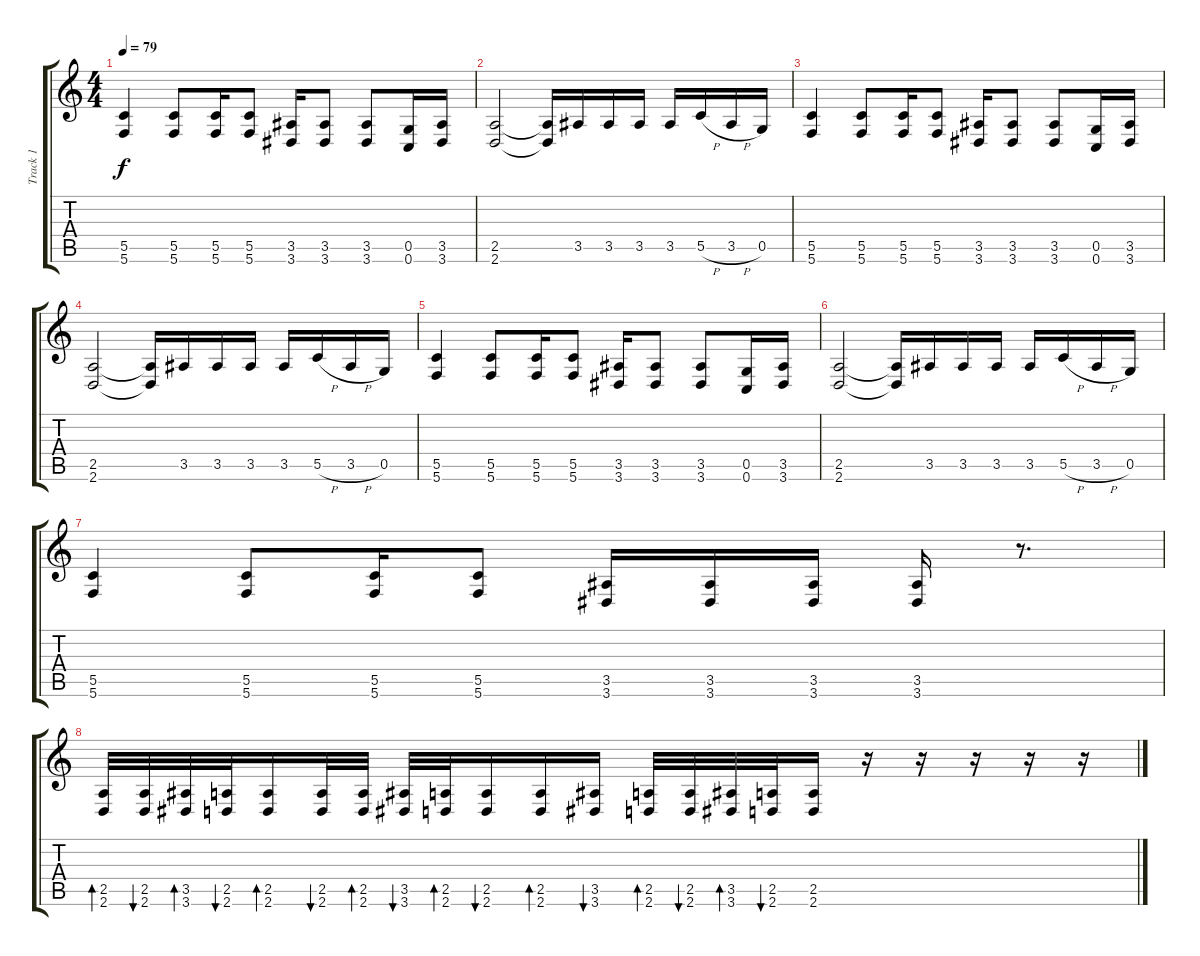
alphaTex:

\track ("Track 1" "Track 1") {instrument overdrivenguitar}
\staff {score tabs}
\tuning (D4 A3 F3 C3 G2 C2) {hide}
\ts (4 4)
\tempo 79
\clef g2
\ks c
(5.5 5.6).4{dy f} (5.5 5.6).8 (5.5 5.6).16 (5.5 5.6).8 (3.5 3.6).16 (3.5 3.6).8 (3.5 3.6).8 (0.5 0.6).16 (3.5 3.6).16 |
(2.5 2.6).2 (2.5{t} 2.6{t}).16 3.5.16 3.5.16 3.5.16 3.5.16 5.5{h}.16 3.5{h}.16 0.5.16 |
(5.5 5.6).4 (5.5 5.6).8 (5.5 5.6).16 (5.5 5.6).8 (3.5 3.6).16 (3.5 3.6).8 (3.5 3.6).8 (0.5 0.6).16 (3.5 3.6).16 |
(2.5 2.6).2 (2.5{t} 2.6{t}).16 3.5.16 3.5.16 3.5.16 3.5.16 5.5{h}.16 3.5{h}.16 0.5.16 |
(5.5 5.6).4 (5.5 5.6).8 (5.5 5.6).16 (5.5 5.6).8 (3.5 3.6).16 (3.5 3.6).8 (3.5 3.6).8 (0.5 0.6).16 (3.5 3.6).16 |
(2.5 2.6).2 (2.5{t} 2.6{t}).16 3.5.16 3.5.16 3.5.16 3.5.16 5.5{h}.16 3.5{h}.16 0.5.16 |
(5.5 5.6).4 (5.5 5.6).8 (5.5 5.6).16 (5.5 5.6).8 (3.5 3.6).16 (3.5 3.6).16 (3.5 3.6).16 (3.5 3.6).16 r.8{d} |
(2.5 2.6).32{bd 60} (2.5 2.6).32{bu 60} (3.5 3.6).32{bd 60} (2.5 2.6).32{bu 60} (2.5 2.6).16{bd 60} (2.5 2.6).32{bu 60} (2.5 2.6).32{bd 60} (3.5 3.6).32{bu 60} (2.5 2.6).32{bd 60} (2.5 2.6).16{bu 60} (2.5 2.6).16{bd 60} (3.5 3.6).16{bu 60} (2.5 2.6).32{bd 60} (2.5 2.6).32{bu 60} (3.5 3.6).32{bd 60} (2.5 2.6).32{bu 60} (2.5 2.6).16 r.16 r.16 r.16 r.16 r.16
